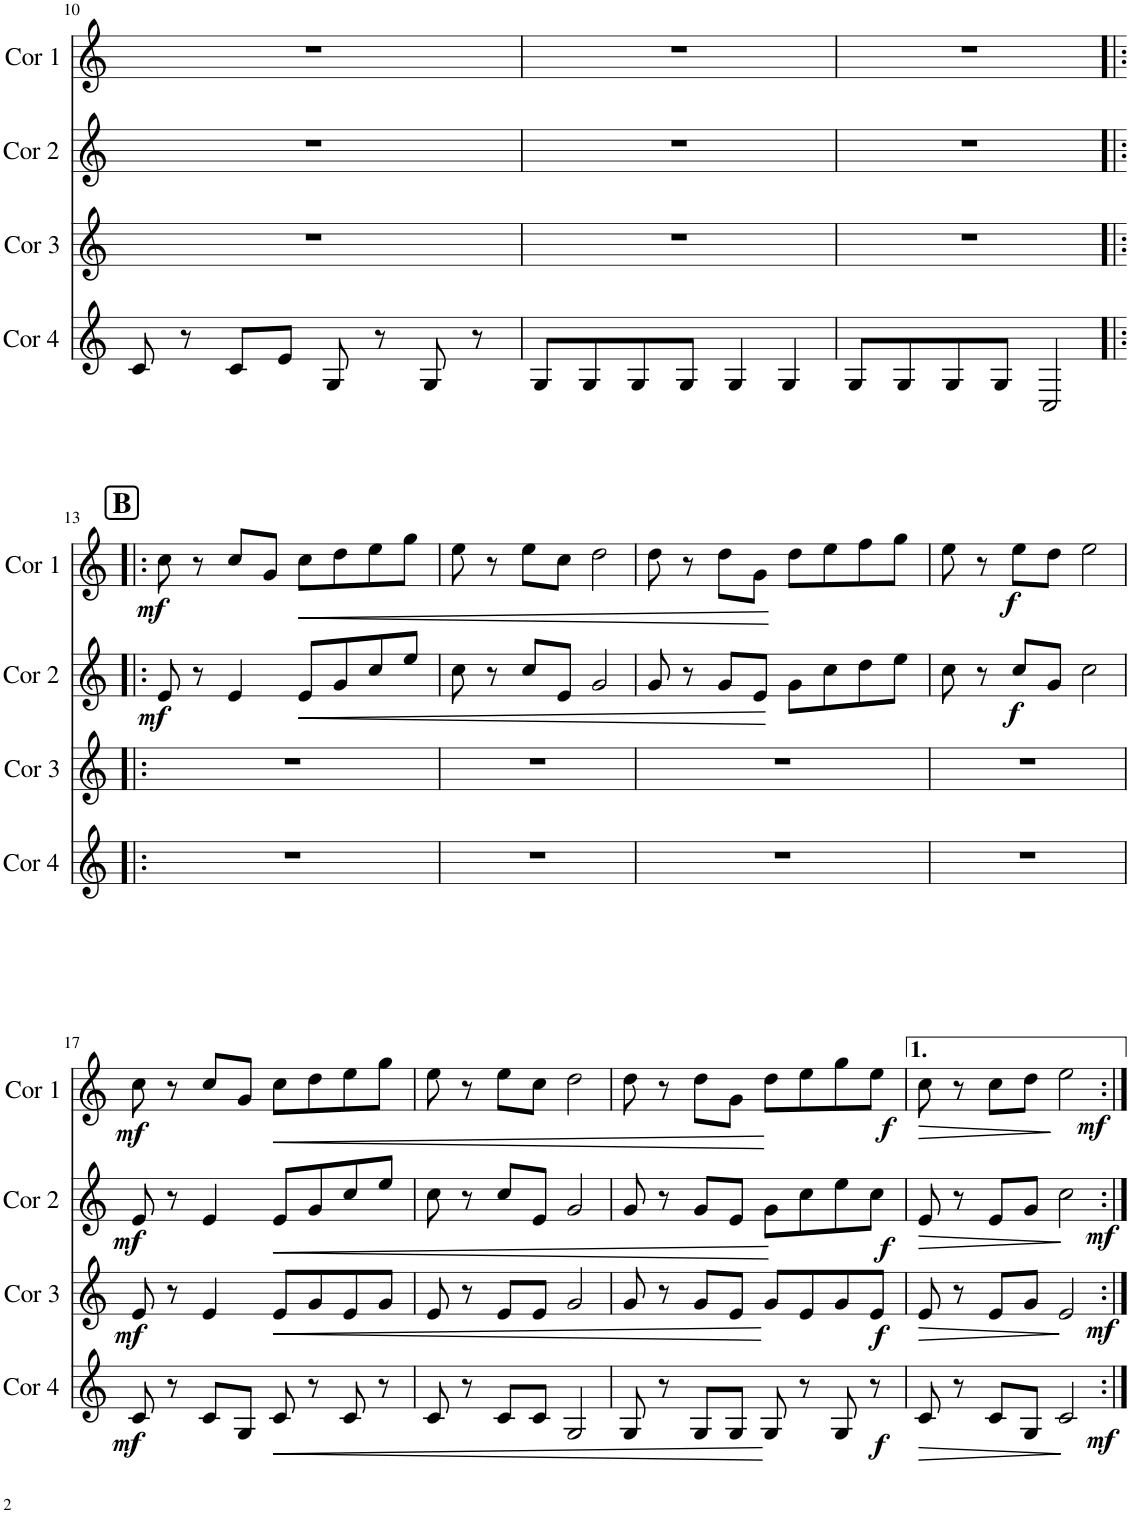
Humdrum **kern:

**kern	**dynam	**kern	**dynam	**kern	**dynam	**kern	**dynam
*part4	*part4	*part3	*part3	*part2	*part2	*part1	*part1
*staff4	*staff4	*staff3	*staff3	*staff2	*staff2	*staff1	*staff1
*I"Cor 4	*	*I"Cor 3	*	*I"Cor 2	*	*I"Cor 1	*
*I'Cor 4	*	*I'Cor 3	*	*I'Cor 2	*	*I'Cor 1	*
!!LO:PB:g=z
*clefG2	*	*clefG2	*	*clefG2	*	*clefG2	*
*Trd4c7	*	*Trd4c7	*	*Trd4c7	*	*Trd4c7	*
*k[]	*	*k[]	*	*k[]	*	*k[]	*
*M4/4	*	*M4/4	*	*M4/4	*	*M4/4	*
=10	=10	=10	=10	=10	=10	=10	=10
8c/	.	1r	.	1r	.	1r	.
8r	.	.	.	.	.	.	.
8c/L	.	.	.	.	.	.	.
8e/J	.	.	.	.	.	.	.
8G/	.	.	.	.	.	.	.
8r	.	.	.	.	.	.	.
8G/	.	.	.	.	.	.	.
8r	.	.	.	.	.	.	.
=11	=11	=11	=11	=11	=11	=11	=11
8G/L	.	1r	.	1r	.	1r	.
8G/	.	.	.	.	.	.	.
8G/	.	.	.	.	.	.	.
8G/J	.	.	.	.	.	.	.
4G/	.	.	.	.	.	.	.
4G/	.	.	.	.	.	.	.
=12	=12	=12	=12	=12	=12	=12	=12
8G/L	.	1r	.	1r	.	1r	.
8G/	.	.	.	.	.	.	.
8G/	.	.	.	.	.	.	.
8G/J	.	.	.	.	.	.	.
2C/	.	.	.	.	.	.	.
!!LO:LB:g=z
!!LO:REH:place=s1:a:B:cj:fs=14:t=B
=13!|:	=13!|:	=13!|:	=13!|:	=13!|:	=13!|:	=13!|:	=13!|:
!	!	!	!	!	!LO:DY:b	!	!LO:DY:b
1r	.	1r	.	8e/	mf	8cc\	mf
.	.	.	.	8r	.	8r	.
.	.	.	.	4e/	.	8cc/L	.
.	.	.	.	.	.	8g/J	.
!	!	!	!	!	!LO:HP:b	!	!LO:HP:b
.	.	.	.	8e/L	<	8cc\L	<
.	.	.	.	8g/	.	8dd\	.
.	.	.	.	8cc/	.	8ee\	.
.	.	.	.	8ee/J	.	8gg\J	.
.	.	.	.	.	[	.	[
=14	=14	=14	=14	=14	=14	=14	=14
1r	.	1r	.	8cc\	.	8ee\	.
.	.	.	.	8r	.	8r	.
.	.	.	.	8cc/L	.	8ee\L	.
.	.	.	.	8e/J	.	8cc\J	.
.	.	.	.	2g/	.	2dd\	.
=15	=15	=15	=15	=15	=15	=15	=15
1r	.	1r	.	8g/	.	8dd\	.
.	.	.	.	8r	.	8r	.
.	.	.	.	8g/L	.	8dd\L	.
.	.	.	.	8e/J	.	8g\J	.
.	.	.	.	8g\L	.	8dd\L	.
.	.	.	.	8cc\	.	8ee\	.
.	.	.	.	8dd\	.	8ff\	.
.	.	.	.	8ee\J	.	8gg\J	.
=16	=16	=16	=16	=16	=16	=16	=16
1r	.	1r	.	8cc\	.	8ee\	.
.	.	.	.	8r	.	8r	.
!	!	!	!	!	!LO:DY:b	!	!LO:DY:b
.	.	.	.	8cc/L	f	8ee\L	f
.	.	.	.	8g/J	.	8dd\J	.
.	.	.	.	2cc\	.	2ee\	.
!!LO:LB:g=z
=17	=17	=17	=17	=17	=17	=17	=17
!	!LO:DY:b	!	!LO:DY:b	!	!LO:DY:b	!	!LO:DY:b
8c/	mf	8e/	mf	8e/	mf	8cc\	mf
8r	.	8r	.	8r	.	8r	.
8c/L	.	4e/	.	4e/	.	8cc/L	.
8G/J	.	.	.	.	.	8g/J	.
!	!LO:HP:b	!	!LO:HP:b	!	!LO:HP:b	!	!LO:HP:b
8c/	<	8e/L	<	8e/L	<	8cc\L	<
8r	.	8g/	.	8g/	.	8dd\	.
8c/	.	8e/	.	8cc/	.	8ee\	.
8r	.	8g/J	.	8ee/J	.	8gg\J	.
.	[	.	[	.	[	.	[
=18	=18	=18	=18	=18	=18	=18	=18
8c/	.	8e/	.	8cc\	.	8ee\	.
8r	.	8r	.	8r	.	8r	.
8c/L	.	8e/L	.	8cc/L	.	8ee\L	.
8c/J	.	8e/J	.	8e/J	.	8cc\J	.
2G/	.	2g/	.	2g/	.	2dd\	.
=19	=19	=19	=19	=19	=19	=19	=19
8G/	.	8g/	.	8g/	.	8dd\	.
8r	.	8r	.	8r	.	8r	.
8G/L	.	8g/L	.	8g/L	.	8dd\L	.
8G/J	.	8e/J	.	8e/J	.	8g\J	.
8G/	.	8g/L	.	8g\L	.	8dd\L	.
8r	.	8e/	.	8cc\	.	8ee\	.
8G/	.	8g/	.	8ee\	.	8gg\	.
!	!LO:DY:b	!	!LO:DY:b	!	!LO:DY:b	!	!LO:DY:b
8r	f	8e/J	f	8cc\J	f	8ee\J	f
=20	=20	=20	=20	=20	=20	=20	=20
!	!LO:HP:b	!	!LO:HP:b	!	!LO:HP:b	!	!LO:HP:b
8c/	>	8e/	>	8e/	>	8cc\	>
8r	.	8r	.	8r	.	8r	.
8c/L	.	8e/L	.	8e/L	.	8cc\L	.
8G/J	.	8g/J	.	8g/J	.	8dd\J	.
!	!LO:DY:b	!	!LO:DY:b	!	!LO:DY:b	!	!LO:DY:b
2c/	mf	2e/	mf	2cc\	mf	2ee\	mf
.	]	.	]	.	]	.	]
=:|!	=:|!	=:|!	=:|!	=:|!	=:|!	=:|!	=:|!
*-	*-	*-	*-	*-	*-	*-	*-
